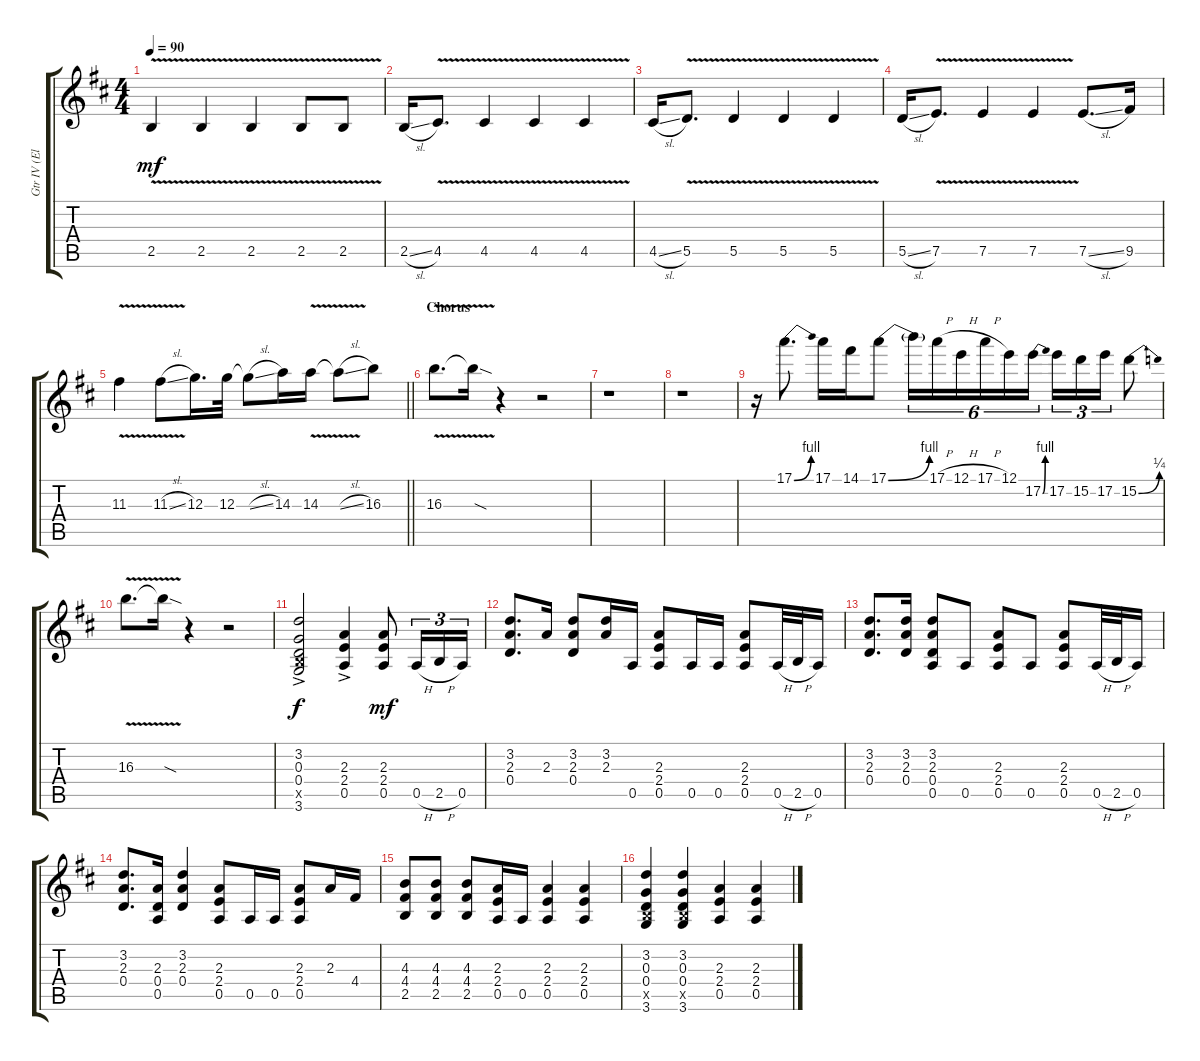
\track ("Gtr IV (Electric w/ Distortion)" "Gtr IV (El") {instrument overdrivenguitar}
\staff {score tabs}
\tuning (E4 B3 G3 D3 A2 E2) {hide}
\ts (4 4)
\tempo 90
\clef g2
\ks d
2.5{v}.4{dy mf} 2.5{v}.4 2.5{v}.4 2.5{v}.8 2.5{v}.8 |
2.5{sl}.16 4.5{v}.8{d} 4.5{v}.4 4.5{v}.4 4.5{v}.4 |
4.5{sl}.16 5.5{v}.8{d} 5.5{v}.4 5.5{v}.4 5.5{v}.4 |
5.5{sl}.16 7.5{v}.8{d} 7.5{v}.4 7.5{v}.4 7.5{sl}.8{d} 9.5.16 |
\barLineRight lightlight
11.3{v}.4 11.3{v sl}.8 12.3.16{d} 12.3.32 12.3{sl t}.8 14.3.16 14.3{v}.16 14.3{v sl t}.8 16.3.8 |
\section ("" "Chorus")
16.3{v}.8{d} 16.3{v sod t}.16 r.4 r.2 |
r.1 |
r.1 |
r.16 17.1{be (bend 0 0 60 4)}.8{d} 17.1.16 14.1.16 17.1{be (bend 0 0 60 4)}.8 17.1{t}.16{tu (6 4)} 17.1{h}.16{tu (6 4)} 12.1{h}.16{tu (6 4)} 17.1{h}.16{tu (6 4)} 12.1.16{tu (6 4)} 17.2{be (bend 0 0 60 4)}.16{tu (6 4)} 17.2.16{tu (3 2)} 15.2.16{tu (3 2)} 17.2.16{tu (3 2)} 15.2{be (bend 0 0 60 1)}.8 |
16.3{v}.8{d} 16.3{v sod t}.16 r.4 r.2 |
(3.2{ac} 0.3{ac} 0.4{ac} 2.5{ac x} 3.6{ac}).2{dy f} (2.3{ac} 2.4{ac} 0.5{ac}).4 (2.3 2.4 0.5).8{dy mf} 0.5{h}.16{tu (3 2)} 2.5{h}.16{tu (3 2)} 0.5.16{tu (3 2)} |
(3.2 2.3 0.4).8{d} 2.3.16 (3.2 2.3 0.4).8 (3.2 2.3).16 0.5.16 (2.3 2.4 0.5).8 0.5.16 0.5.16 (2.3 2.4 0.5).8 0.5{h}.32 2.5{h}.32 0.5.16 |
(3.2 2.3 0.4).8{d} (3.2 2.3 0.4).16 (3.2 2.3 0.4 0.5).8 0.5.8 (2.3 2.4 0.5).8 0.5.8 (2.3 2.4 0.5).8 0.5{h}.32 2.5{h}.32 0.5.16 |
(3.2 2.3 0.4).8{d} (2.3 0.4 0.5).16 (3.2 2.3 0.4).4 (2.3 2.4 0.5).8 0.5.16 0.5.16 (2.3 2.4 0.5).8 2.3.16 4.4.16 |
(4.3 4.4 2.5).8 (4.3 4.4 2.5).8 (4.3 4.4 2.5).8 (2.3 2.4 0.5).16 0.5.16 (2.3 2.4 0.5).4 (2.3 2.4 0.5).4 |
(3.2 0.3 0.4 2.5{x} 3.6).4 (3.2 0.3 0.4 2.5{x} 3.6).4 (2.3 2.4 0.5).4 (2.3 2.4 0.5).4
